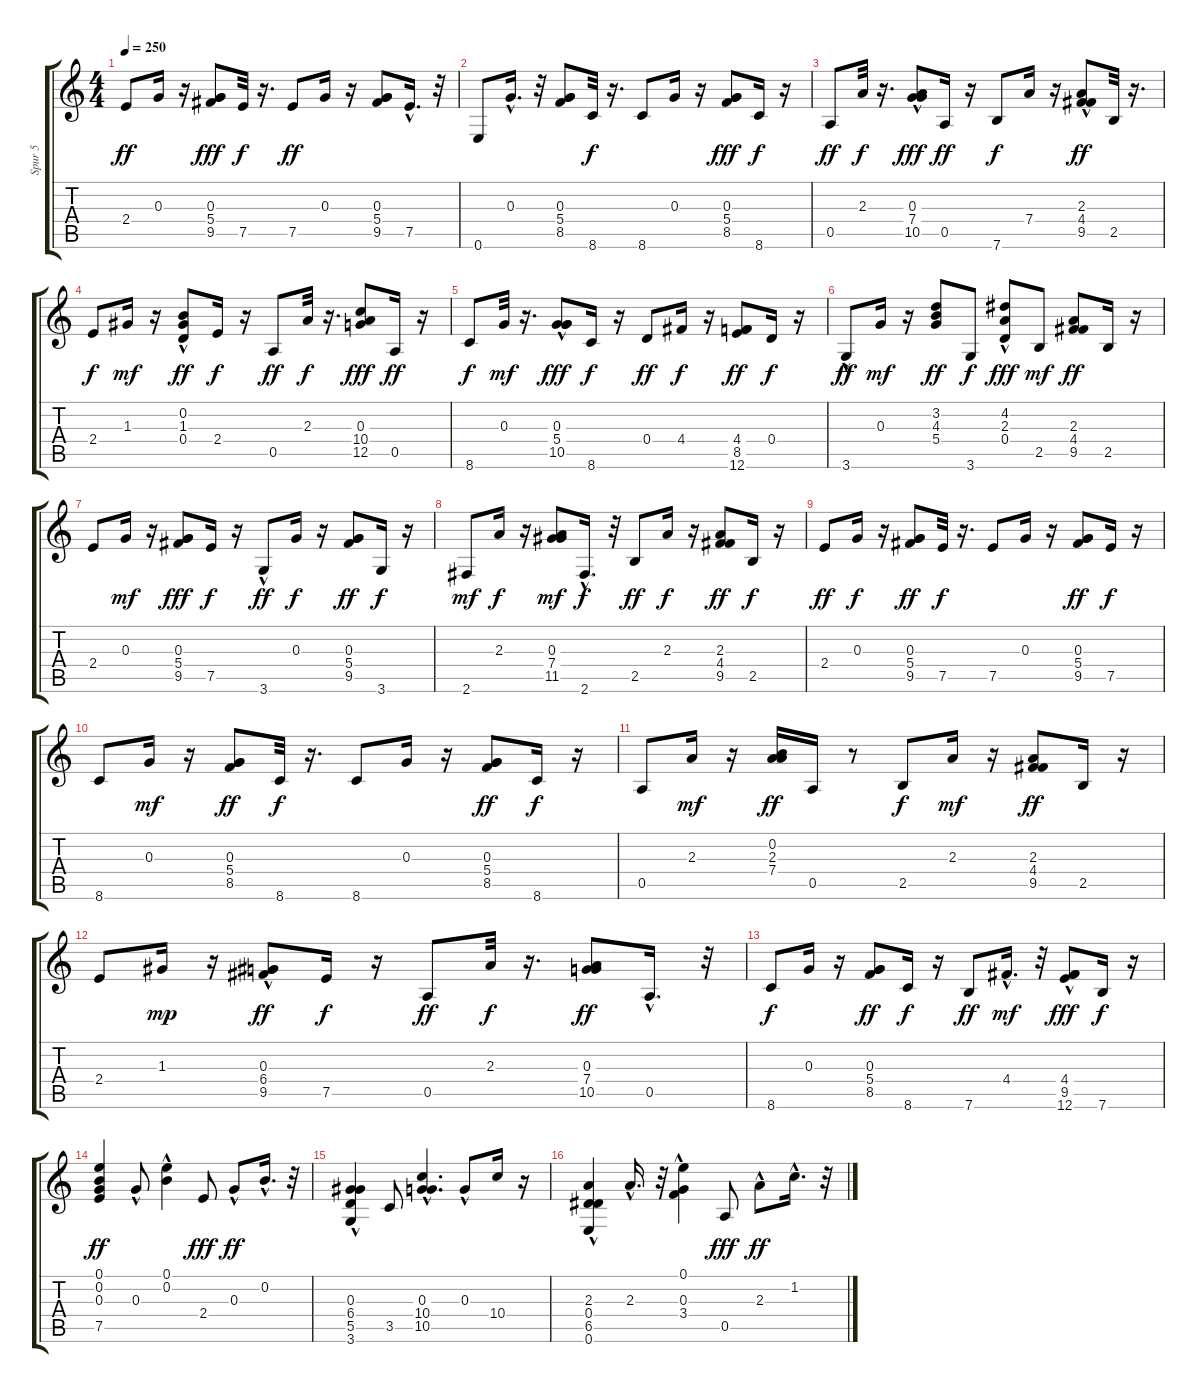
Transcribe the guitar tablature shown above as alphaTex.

\track ("Spur 5" "Spur 5") {instrument acousticguitarsteel}
\staff {score tabs}
\tuning (E4 B3 G3 D3 A2 E2) {hide}
\ts (4 4)
\tempo 250
\clef g2
\ks c
2.4.8{dy ff} 0.3.16 r.16 (0.3 5.4 9.5).8{dy fff} 7.5.32{dy f} r.16{d} 7.5.8{dy ff} 0.3.16 r.16 (0.3 5.4 9.5).8 7.5{hac}.16{d} r.32 |
0.6.8 0.3{hac}.16{d} r.32 (0.3 5.4 8.5).8 8.6.32{dy f} r.16{d} 8.6.8 0.3.16 r.16 (0.3 5.4 8.5).8{dy fff} 8.6.16{dy f} r.16 |
0.5.8{dy ff} 2.3.32{dy f} r.16{d} (0.3{hac} 7.4 10.5).8{dy fff} 0.5.16{dy ff} r.16 7.6.8{dy f} 7.4.16 r.16 (2.3 4.4 9.5{hac}).8{dy ff} 2.5.32 r.16{d} |
2.4.8{dy f} 1.3.16{dy mf} r.16 (0.2{hac} 1.3 0.4).8{dy ff} 2.4.16{dy f} r.16 0.5.8{dy ff} 2.3.32{dy f} r.16{d} (0.3 10.4 12.5).8{dy fff} 0.5.16{dy ff} r.16 |
8.6.8{dy f} 0.3.32{dy mf} r.16{d} (0.3 5.4{hac} 10.5{hac}).8{dy fff} 8.6.16{dy f} r.16 0.4.8{dy ff} 4.4.16{dy f} r.16 (4.4 8.5 12.6).8{dy ff} 0.4.16{dy f} r.16 |
3.6{hac}.8{dy ff} 0.3.16{dy mf} r.16 (3.2 4.3 5.4).8{dy ff} 3.6.8{dy f} (4.2{hac} 2.3 0.4{hac}).8{dy fff} 2.5.8{dy mf} (2.3 4.4 9.5).8{dy ff} 2.5.16 r.16 |
2.4.8 0.3.16{dy mf} r.16 (0.3 5.4 9.5).8{dy fff} 7.5.16{dy f} r.16 3.6{hac}.8{dy ff} 0.3.16{dy f} r.16 (0.3 5.4 9.5).8{dy ff} 3.6.16{dy f} r.16 |
2.6.8{dy mf} 2.3.16{dy f} r.16 (0.3 7.4 11.5).8{dy mf} 2.6{hac}.16{d dy f} r.32 2.5.8{dy ff} 2.3.16{dy f} r.16 (2.3 4.4 9.5).8{dy ff} 2.5.16{dy f} r.16 |
2.4.8{dy ff} 0.3.16{dy f} r.16 (0.3 5.4 9.5).8{dy ff} 7.5.32{dy f} r.16{d} 7.5.8 0.3.16 r.16 (0.3 5.4 9.5).8{dy ff} 7.5.16{dy f} r.16 |
8.6.8 0.3.16{dy mf} r.16 (0.3 5.4 8.5).8{dy ff} 8.6.32{dy f} r.16{d} 8.6.8 0.3.16 r.16 (0.3 5.4 8.5).8{dy ff} 8.6.16{dy f} r.16 |
0.5.8 2.3.16{dy mf} r.16 (0.2 2.3 7.4).16{dy ff} 0.5.16 r.8 2.5.8{dy f} 2.3.16{dy mf} r.16 (2.3 4.4 9.5).8{dy ff} 2.5.16 r.16 |
2.4.8 1.3.16{dy mp} r.16 (0.3{hac} 6.4 9.5).8{dy ff} 7.5.16{dy f} r.16 0.5.8{dy ff} 2.3.32{dy f} r.16{d} (0.3 7.4 10.5).8{dy ff} 0.5{hac}.16{d} r.32 |
8.6.8{dy f} 0.3.16 r.16 (0.3 5.4 8.5).8{dy ff} 8.6.16{dy f} r.16 7.6.8{dy ff} 4.4{hac}.16{d dy mf} r.32 (4.4{hac} 9.5{hac} 12.6{hac}).8{dy fff} 7.6.16{dy f} r.16 |
(0.1 0.2 0.3 7.5).4{dy ff} 0.3{hac}.8 (0.1 0.2{hac}).4 2.4.8{dy fff} 0.3{hac}.8{dy ff} 0.2{hac}.16{d} r.32 |
(0.3 6.4 5.5 3.6{hac}).4 3.5.8 (0.3 10.4 10.5{hac}).4{d} 0.3{hac}.8 10.4.16 r.16 |
(2.3{hac} 0.4 6.5 0.6).4 2.3{hac}.16{d} r.32 (0.1 0.3{hac} 3.4).4 0.5.8{dy fff} 2.3{hac}.8{dy ff} 1.2{hac}.16{d} r.32
